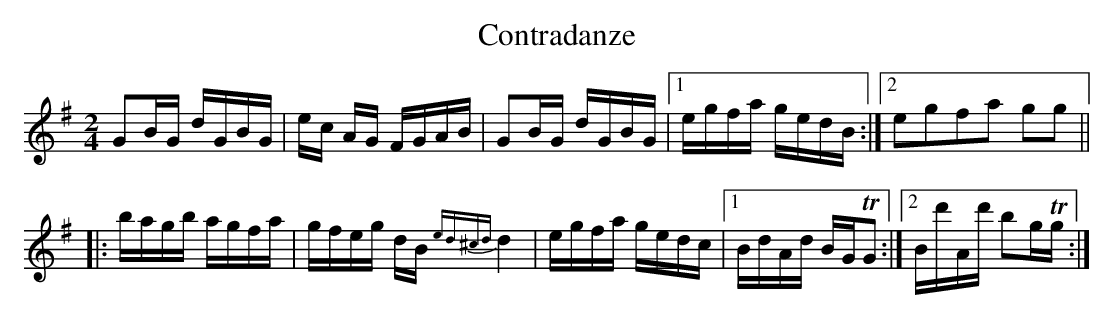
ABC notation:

X:1
T:Contradanze
M:2/4
L:1/8
K:G
GB/G/ d/G/B/G/|e/c/ A/G/ F/G/A/B/|GB/G/ d/G/B/G/|1 e/g/f/a/ g/e/d/B/:|2egfa gg||
|:b/a/g/b/ a/g/f/a/|g/f/e/g/ d/B/{ed^cd}d2|e/g/f/a/ g/e/d/c/|1B/d/A/d/ B/G/TG:|2 B/d'/A/d'/ bg/Tg/:|]
